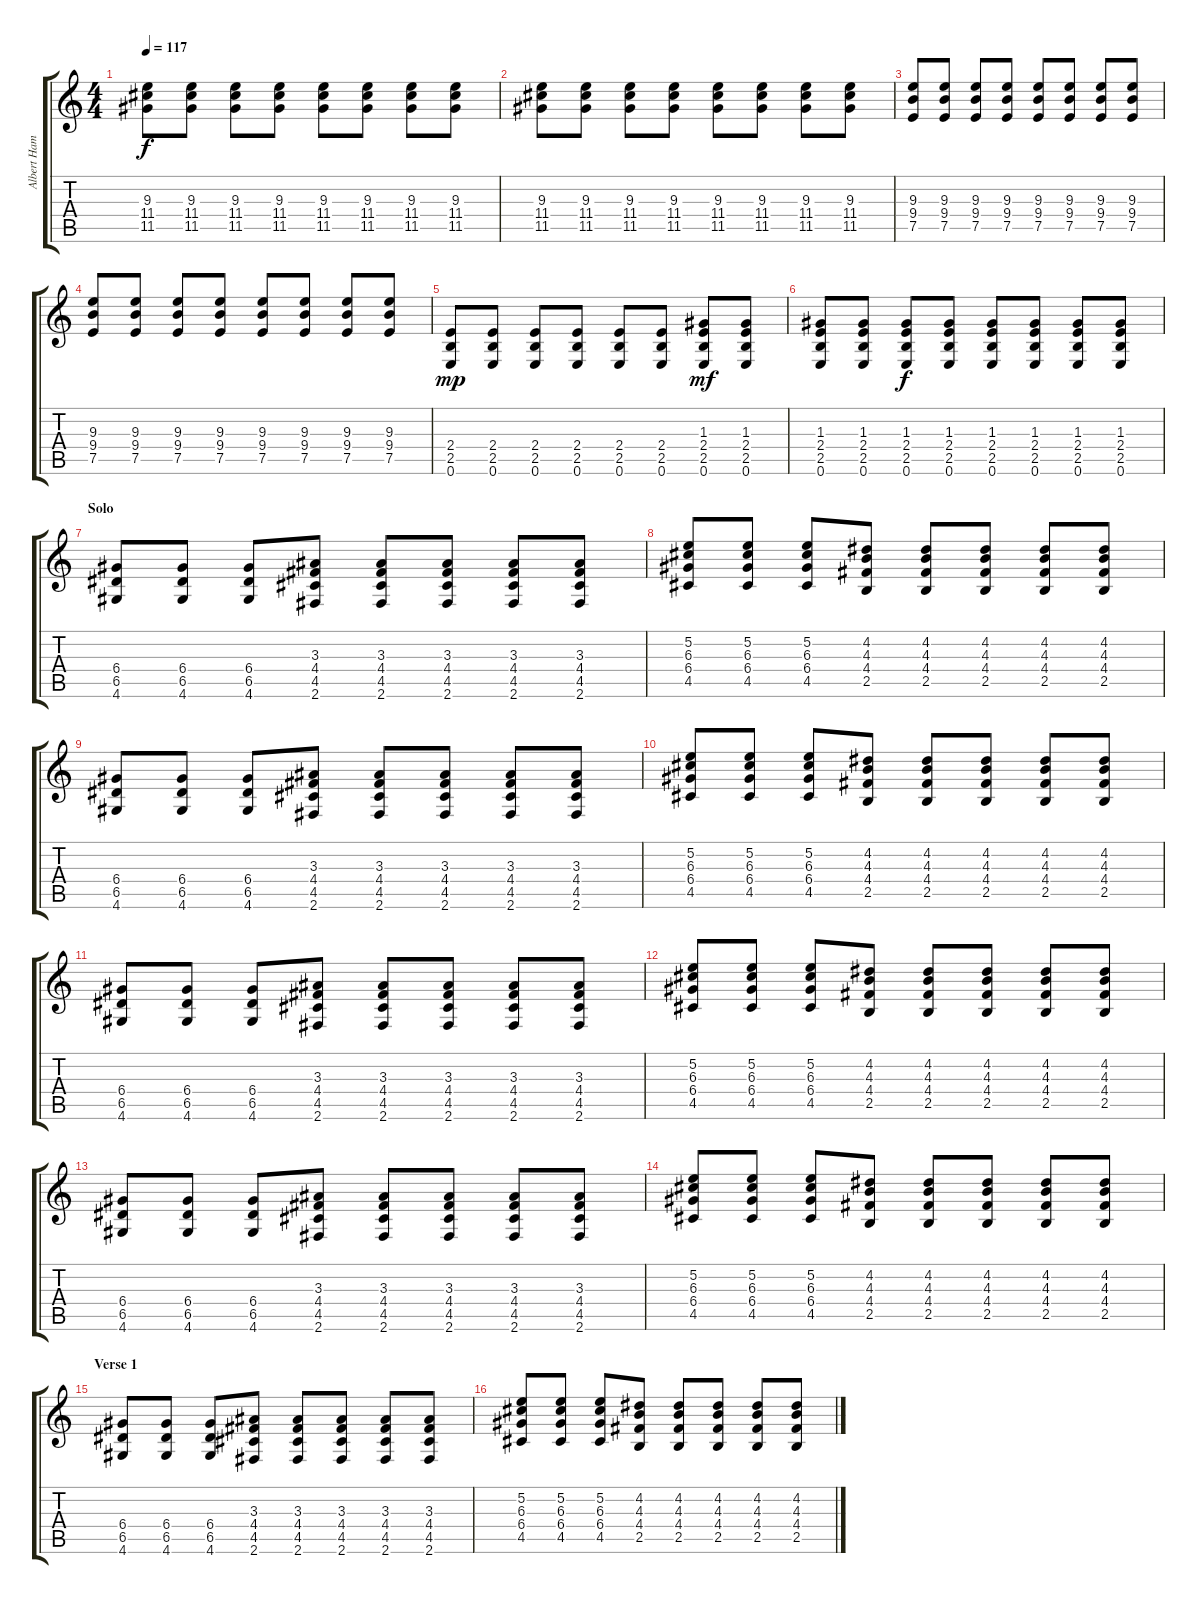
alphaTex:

\track ("Albert Hammond jr. - Guitar II" "Albert Ham") {instrument distortionguitar}
\staff {score tabs}
\tuning (E4 B3 G3 D3 A2 E2) {hide}
\ts (4 4)
\tempo 117
\clef g2
\ks c
(9.3 11.4 11.5).8{dy f} (9.3 11.4 11.5).8 (9.3 11.4 11.5).8 (9.3 11.4 11.5).8 (9.3 11.4 11.5).8 (9.3 11.4 11.5).8 (9.3 11.4 11.5).8 (9.3 11.4 11.5).8 |
(9.3 11.4 11.5).8 (9.3 11.4 11.5).8 (9.3 11.4 11.5).8 (9.3 11.4 11.5).8 (9.3 11.4 11.5).8 (9.3 11.4 11.5).8 (9.3 11.4 11.5).8 (9.3 11.4 11.5).8 |
(9.3 9.4 7.5).8 (9.3 9.4 7.5).8 (9.3 9.4 7.5).8 (9.3 9.4 7.5).8 (9.3 9.4 7.5).8 (9.3 9.4 7.5).8 (9.3 9.4 7.5).8 (9.3 9.4 7.5).8 |
(9.3 9.4 7.5).8 (9.3 9.4 7.5).8 (9.3 9.4 7.5).8 (9.3 9.4 7.5).8 (9.3 9.4 7.5).8 (9.3 9.4 7.5).8 (9.3 9.4 7.5).8 (9.3 9.4 7.5).8 |
(2.4 2.5 0.6).8{dy mp} (2.4 2.5 0.6).8 (2.4 2.5 0.6).8 (2.4 2.5 0.6).8 (2.4 2.5 0.6).8 (2.4 2.5 0.6).8 (1.3 2.4 2.5 0.6).8{dy mf} (1.3 2.4 2.5 0.6).8 |
(1.3 2.4 2.5 0.6).8 (1.3 2.4 2.5 0.6).8 (1.3 2.4 2.5 0.6).8{dy f} (1.3 2.4 2.5 0.6).8 (1.3 2.4 2.5 0.6).8 (1.3 2.4 2.5 0.6).8 (1.3 2.4 2.5 0.6).8 (1.3 2.4 2.5 0.6).8 |
\section ("" "Solo")
(6.4 6.5 4.6).8 (6.4 6.5 4.6).8 (6.4 6.5 4.6).8 (3.3 4.4 4.5 2.6).8 (3.3 4.4 4.5 2.6).8 (3.3 4.4 4.5 2.6).8 (3.3 4.4 4.5 2.6).8 (3.3 4.4 4.5 2.6).8 |
(5.2 6.3 6.4 4.5).8 (5.2 6.3 6.4 4.5).8 (5.2 6.3 6.4 4.5).8 (4.2 4.3 4.4 2.5).8 (4.2 4.3 4.4 2.5).8 (4.2 4.3 4.4 2.5).8 (4.2 4.3 4.4 2.5).8 (4.2 4.3 4.4 2.5).8 |
(6.4 6.5 4.6).8 (6.4 6.5 4.6).8 (6.4 6.5 4.6).8 (3.3 4.4 4.5 2.6).8 (3.3 4.4 4.5 2.6).8 (3.3 4.4 4.5 2.6).8 (3.3 4.4 4.5 2.6).8 (3.3 4.4 4.5 2.6).8 |
(5.2 6.3 6.4 4.5).8 (5.2 6.3 6.4 4.5).8 (5.2 6.3 6.4 4.5).8 (4.2 4.3 4.4 2.5).8 (4.2 4.3 4.4 2.5).8 (4.2 4.3 4.4 2.5).8 (4.2 4.3 4.4 2.5).8 (4.2 4.3 4.4 2.5).8 |
(6.4 6.5 4.6).8 (6.4 6.5 4.6).8 (6.4 6.5 4.6).8 (3.3 4.4 4.5 2.6).8 (3.3 4.4 4.5 2.6).8 (3.3 4.4 4.5 2.6).8 (3.3 4.4 4.5 2.6).8 (3.3 4.4 4.5 2.6).8 |
(5.2 6.3 6.4 4.5).8 (5.2 6.3 6.4 4.5).8 (5.2 6.3 6.4 4.5).8 (4.2 4.3 4.4 2.5).8 (4.2 4.3 4.4 2.5).8 (4.2 4.3 4.4 2.5).8 (4.2 4.3 4.4 2.5).8 (4.2 4.3 4.4 2.5).8 |
(6.4 6.5 4.6).8 (6.4 6.5 4.6).8 (6.4 6.5 4.6).8 (3.3 4.4 4.5 2.6).8 (3.3 4.4 4.5 2.6).8 (3.3 4.4 4.5 2.6).8 (3.3 4.4 4.5 2.6).8 (3.3 4.4 4.5 2.6).8 |
(5.2 6.3 6.4 4.5).8 (5.2 6.3 6.4 4.5).8 (5.2 6.3 6.4 4.5).8 (4.2 4.3 4.4 2.5).8 (4.2 4.3 4.4 2.5).8 (4.2 4.3 4.4 2.5).8 (4.2 4.3 4.4 2.5).8 (4.2 4.3 4.4 2.5).8 |
\section ("" "Verse 1")
(6.4 6.5 4.6).8 (6.4 6.5 4.6).8 (6.4 6.5 4.6).8 (3.3 4.4 4.5 2.6).8 (3.3 4.4 4.5 2.6).8 (3.3 4.4 4.5 2.6).8 (3.3 4.4 4.5 2.6).8 (3.3 4.4 4.5 2.6).8 |
(5.2 6.3 6.4 4.5).8 (5.2 6.3 6.4 4.5).8 (5.2 6.3 6.4 4.5).8 (4.2 4.3 4.4 2.5).8 (4.2 4.3 4.4 2.5).8 (4.2 4.3 4.4 2.5).8 (4.2 4.3 4.4 2.5).8 (4.2 4.3 4.4 2.5).8
